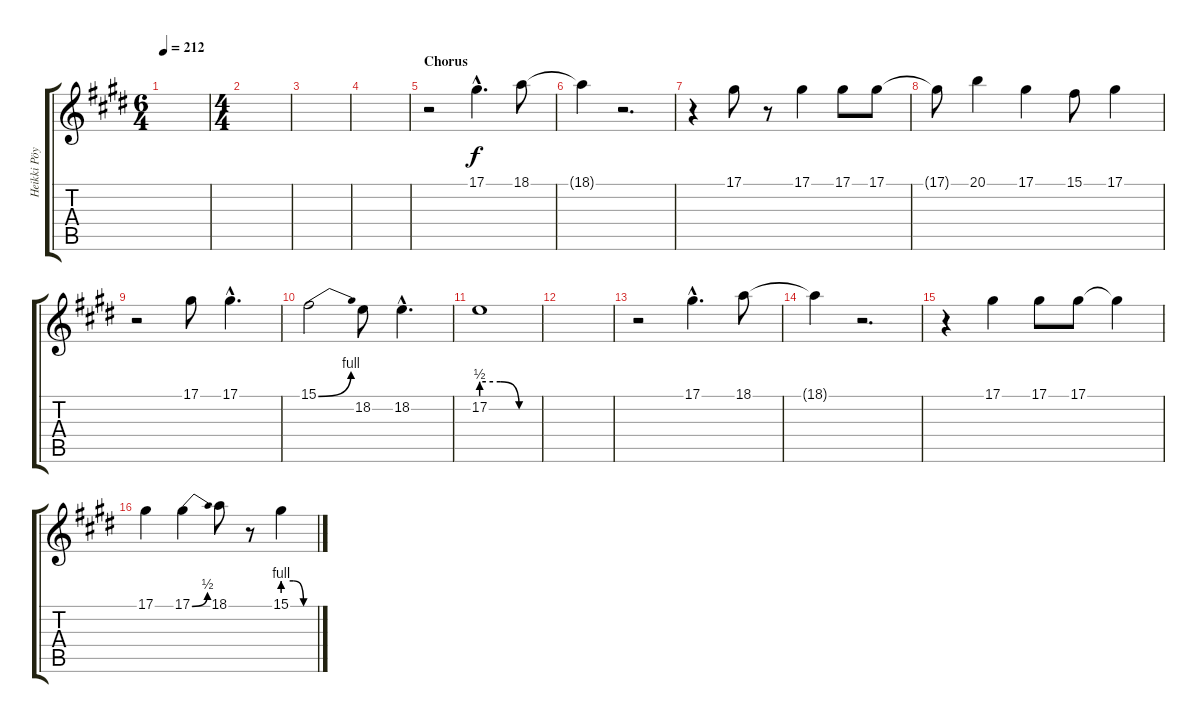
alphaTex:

\track ("Heikki Pöyhiä - Vocals" "Heikki Pöy") {instrument lead2sawtooth}
\staff {score tabs}
\tuning (Eb4 Bb3 Gb3 Db3 Ab2 Eb2) {hide}
\ts (6 4)
\tempo 212
\clef g2
\ks c#minor
|
\ts (4 4)
|
|
|
\section ("" "Chorus")
r.2 17.1{hac}.4{d} 18.1.8 |
18.1{t}.4 r.2{d} |
r.4 17.1.8 r.8 17.1.4 17.1.8 17.1.8 |
17.1{t}.8 20.1.4 17.1.4 15.1.8 17.1.4 |
r.2 17.1.8 17.1{hac}.4{d} |
15.1{be (bend 0 0 60 4)}.2 18.2.8 18.2{hac}.4{d} |
17.2{be (custom 0 2 20 2 40 0 60 0)}.1 |
|
r.2 17.1{hac}.4{d} 18.1.8 |
18.1{t}.4 r.2{d} |
r.4 17.1.4 17.1.8 17.1.8 17.1{t}.4 |
17.1.4 17.1{be (bend 0 0 60 2)}.4 18.1.8 r.8 15.1{be (custom 0 4 20 4 40 0 60 0)}.4
